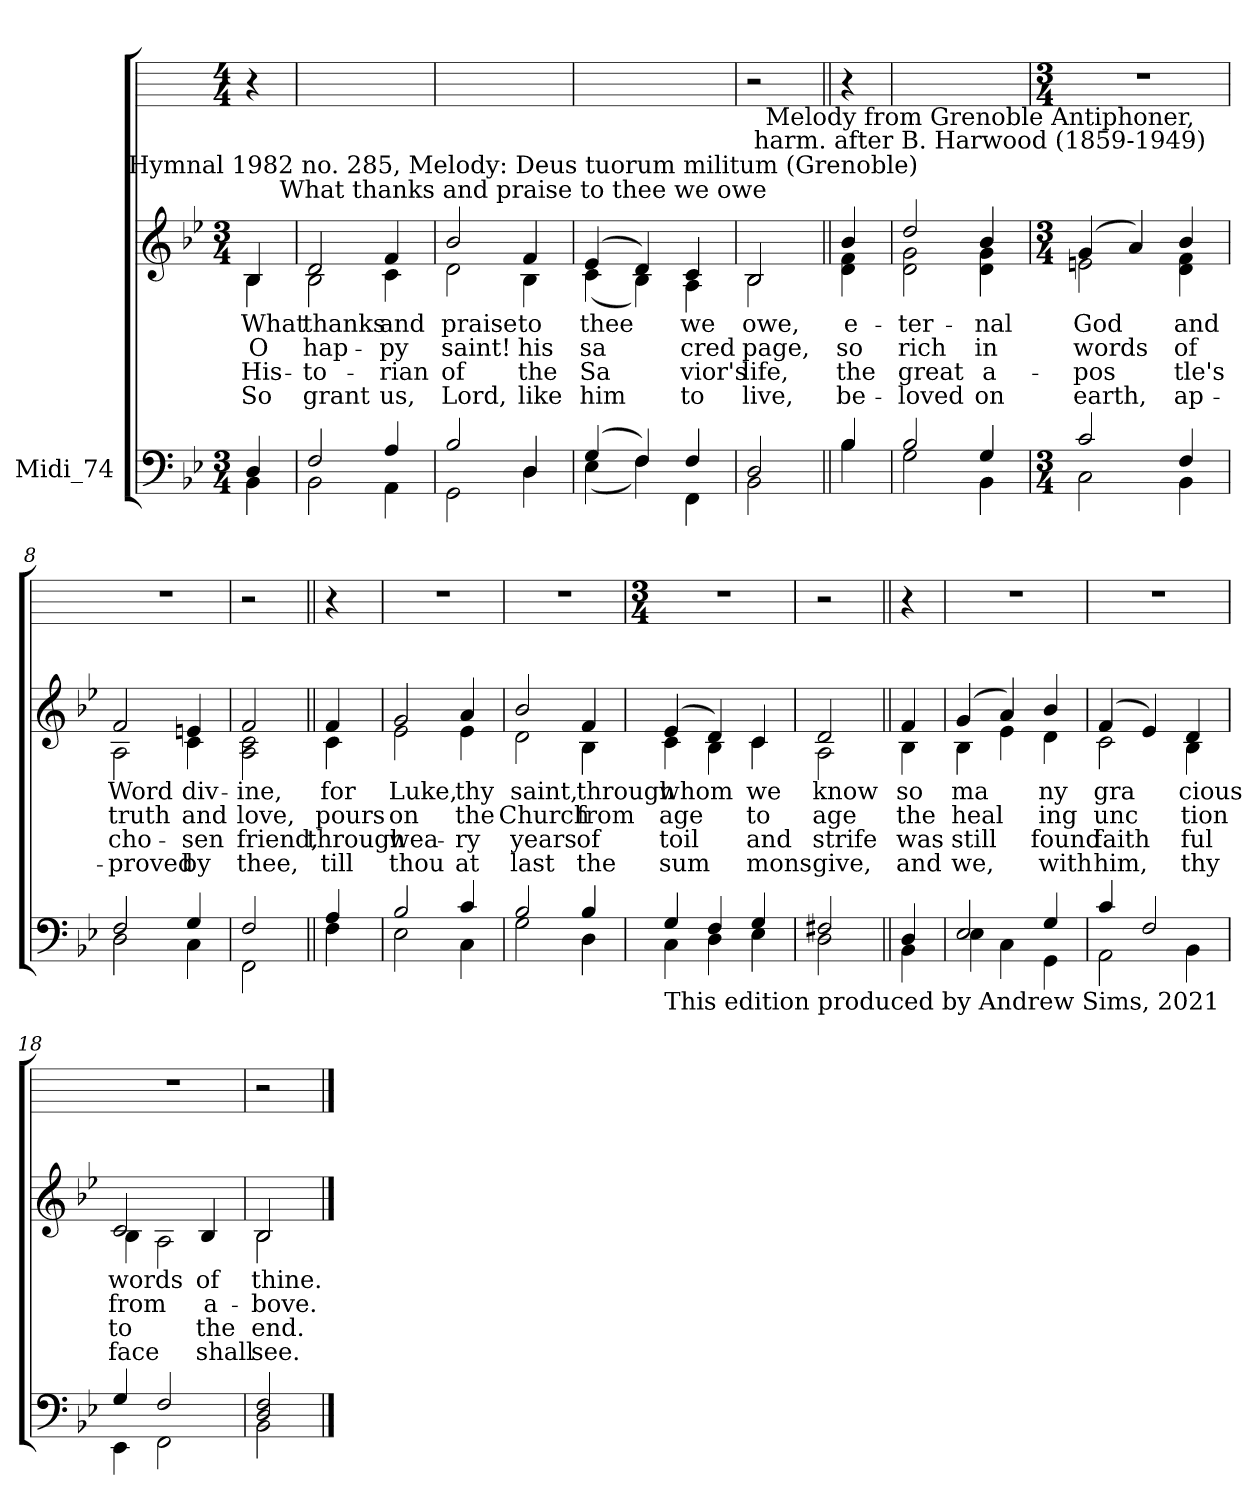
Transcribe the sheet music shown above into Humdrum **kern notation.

**kern	**kern	**text	**text	**text	**text	**kern
*part3	*part2	*part2	*part2	*part2	*part2	*part1
*staff3	*staff2	*staff2	*staff2	*staff2	*staff2	*staff1
*I"Midi_74	*	*	*	*	*	*
*clefF4	*clefG2	*	*	*	*	*
*k[b-e-]	*k[b-e-]	*	*	*	*	*
*B-:	*B-:	*	*	*	*	*
*M3/4	*M3/4	*	*	*	*	*M4/4
=	=	=	=	=	=	=
*^	*	*	*	*	*	*
!	!	!LO:TX:a:cj:t=W. D. Maclagan\n(1826-1910)	!	!	!	!	!
!	!	!	!LO:LY:b	!LO:LY:b	!LO:LY:b	!LO:LY:b	!
*	*	*^	*	*	*	*	*
4D/	4BB-\	4B-/	4B-\	What	O	His-	-So	4r
=1	=1	=1	=1	=1	=1	=1	=1	=1
!	!	!	!	!LO:LY:b	!LO:LY:b	!LO:LY:b	!LO:LY:b	!
2F/	2BB-\	2d/	2B-\	thanks	hap-	-to-	-grant	2.r
!	!	!	!	!LO:LY:b	!LO:LY:b	!LO:LY:b	!LO:LY:b	!
4A/	4AA\	4f/	4c\	and	py	rian	us,	.
=2	=2	=2	=2	=2	=2	=2	=2	=2
!	!	!	!	!LO:LY:b	!LO:LY:b	!LO:LY:b	!LO:LY:b	!
2B-/	2GG\	2b-/	2d\	praise	saint!	of	Lord,	2.r
!	!	!LO:TX:a:cj:t=What thanks and praise to thee we owe	!	!	!	!	!	!
!	!	!LO:TX:a:cj:t=Hymnal 1982 no. 285, Melody&colon; Deus tuorum militum (Grenoble)	!	!	!	!	!	!
!	!	!	!	!LO:LY:b	!LO:LY:b	!LO:LY:b	!LO:LY:b	!
4D/	4D\	4f/	4B-\	to	his	the	like	.
=3	=3	=3	=3	=3	=3	=3	=3	=3
!	!	!	!	!LO:LY:b	!LO:LY:b	!LO:LY:b	!LO:LY:b	!
(>4G/	(<4E-\	(>4e-/	(<4c\	thee	sa	Sa	him	2.r
4F/)	4F\)	4d/)	4B-\)	.	.	.	.	.
!	!	!	!	!LO:LY:b	!LO:LY:b	!LO:LY:b	!LO:LY:b	!
4F/	4FF\	4c/	4A\	we	cred	vior's	to	.
=4	=4	=4	=4	=4	=4	=4	=4	=4
!	!	!	!	!LO:LY:b	!LO:LY:b	!LO:LY:b	!LO:LY:b	!
2D/	2BB-\	2B-/	2B-\	owe,	page,	life,	live,	2r
=5||	=5||	=5||	=5||	=5||	=5||	=5||	=5||	=5||
!	!	!	!	!LO:LY:b	!LO:LY:b	!LO:LY:b	!LO:LY:b	!
4B-/	4B-\	4b-/	4d\ 4f\	e-	-so	the	be-	4r
=6	=6	=6	=6	=6	=6	=6	=6	=6
!	!	!	!	!LO:LY:b	!LO:LY:b	!LO:LY:b	!LO:LY:b	!
2B-/	2G\	2dd/	2d\ 2g\	-ter-	-rich	great	loved	2.r
!	!	!LO:TX:a:cj:t=Melody from Grenoble Antiphoner,\nharm. after B. Harwood (1859-1949)	!	!	!	!	!	!
!	!	!	!	!LO:LY:b	!LO:LY:b	!LO:LY:b	!LO:LY:b	!
4G/	4BB-\	4b-/	4d\ 4g\	nal	in	a-	-on	.
!!LO:LB:g=z
=7	=7	=7	=7	=7	=7	=7	=7	=7
*M3/4	*	*M3/4	*	*	*	*	*	*M3/4
!	!	!	!	!LO:LY:b	!LO:LY:b	!LO:LY:b	!LO:LY:b	!
2c/	2C\	(>4g/	2en\	God	words	pos	earth,	2.r
.	.	4a/)	.	.	.	.	.	.
!	!	!	!	!LO:LY:b	!LO:LY:b	!LO:LY:b	!LO:LY:b	!
4F/	4BB-\	4b-/	4d\ 4f\	and	of	tle's	ap-	.
=8	=8	=8	=8	=8	=8	=8	=8	=8
!	!	!	!	!LO:LY:b	!LO:LY:b	!LO:LY:b	!LO:LY:b	!
2F/	2D\	2f/	2A\	-Word	truth	cho-	-proved	2.r
!	!	!	!	!LO:LY:b	!LO:LY:b	!LO:LY:b	!LO:LY:b	!
4G/	4C\	4en/	4c\	div-	-and	sen	by	.
=9	=9	=9	=9	=9	=9	=9	=9	=9
!	!	!	!	!LO:LY:b	!LO:LY:b	!LO:LY:b	!LO:LY:b	!
2F/	2FF\	2f/	2A\ 2c\	ine,	love,	friend,	thee,	2r
=10||	=10||	=10||	=10||	=10||	=10||	=10||	=10||	=10||
!	!	!	!	!LO:LY:b	!LO:LY:b	!LO:LY:b	!LO:LY:b	!
4A/	4F\	4f/	4c\	for	pours	through	till	4r
=11	=11	=11	=11	=11	=11	=11	=11	=11
!	!	!	!	!LO:LY:b	!LO:LY:b	!LO:LY:b	!LO:LY:b	!
2B-/	2E-\	2g/	2e-\	Luke,	on	wea-	-thou	2.r
!	!	!	!	!LO:LY:b	!LO:LY:b	!LO:LY:b	!LO:LY:b	!
4c/	4C\	4a/	4e-\	thy	the	ry	at	.
=12	=12	=12	=12	=12	=12	=12	=12	=12
!	!	!	!	!LO:LY:b	!LO:LY:b	!LO:LY:b	!LO:LY:b	!
2B-/	2G\	2b-/	2d\	saint,	Church	years	last	2.r
!	!	!	!	!LO:LY:b	!LO:LY:b	!LO:LY:b	!LO:LY:b	!
4B-/	4D\	4f/	4B-\	through	from	of	the	.
!!LO:LB:g=z
=13	=13	=13	=13	=13	=13	=13	=13	=13
*	*	*	*	*	*	*	*	*M3/4
!LO:TX:b:t=This edition produced by Andrew Sims, 2021	!	!	!	!	!	!	!	!
!	!	!	!	!LO:LY:b	!LO:LY:b	!LO:LY:b	!LO:LY:b	!
4G/	4C\	(>4e-/	4c\	whom	age	toil	sum	2.r
4F/	4D\	4d/)	4B-\	.	.	.	.	.
!	!	!	!	!LO:LY:b	!LO:LY:b	!LO:LY:b	!LO:LY:b	!
4G/	4E-\	4c/	4c\	we	to	and	mons	.
=14	=14	=14	=14	=14	=14	=14	=14	=14
!	!	!	!	!LO:LY:b	!LO:LY:b	!LO:LY:b	!LO:LY:b	!
2F#X/	2D\	2d/	2A\	know	age	strife	give,	2r
=15||	=15||	=15||	=15||	=15||	=15||	=15||	=15||	=15||
!	!	!	!	!LO:LY:b	!LO:LY:b	!LO:LY:b	!LO:LY:b	!
4D/	4BB-\	4f/	4B-\	so	the	was	and	4r
=16	=16	=16	=16	=16	=16	=16	=16	=16
!	!	!	!	!LO:LY:b	!LO:LY:b	!LO:LY:b	!LO:LY:b	!
2E-/	4E-\	(>4g/	4B-\	ma	heal	still	we,	2.r
.	4C\	4a/)	4e-\	.	.	.	.	.
!	!	!	!	!LO:LY:b	!LO:LY:b	!LO:LY:b	!LO:LY:b	!
4G/	4GG\	4b-/	4d\	ny	ing	found	with	.
=17	=17	=17	=17	=17	=17	=17	=17	=17
!	!	!	!	!LO:LY:b	!LO:LY:b	!LO:LY:b	!LO:LY:b	!
4c/	2AA\	(>4f/	2c\	gra	unc	faith	him,	2.r
2F/	.	4e-/)	.	.	.	.	.	.
!	!	!	!	!LO:LY:b	!LO:LY:b	!LO:LY:b	!LO:LY:b	!
.	4BB-\	4d/	4B-\	cious	tion	ful	thy	.
=18	=18	=18	=18	=18	=18	=18	=18	=18
!	!	!	!	!LO:LY:b	!LO:LY:b	!LO:LY:b	!LO:LY:b	!
4G/	4EE-\	2c/	4B-\	words	from	to	face	2.r
2F/	2FF\	.	2A\	.	.	.	.	.
!	!	!	!	!LO:LY:b	!LO:LY:b	!LO:LY:b	!LO:LY:b	!
.	.	4B-/	.	of	a-	-the	shall	.
=19	=19	=19	=19	=19	=19	=19	=19	=19
!	!	!	!	!LO:LY:b	!LO:LY:b	!LO:LY:b	!LO:LY:b	!
2D/ 2F/	2BB-\	2B-/	2B-\	thine.	bove.	end.	see.	2r
*v	*v	*	*	*	*	*	*	*
*	*v	*v	*	*	*	*	*
==	==	==	==	==	==	==
*-	*-	*-	*-	*-	*-	*-
